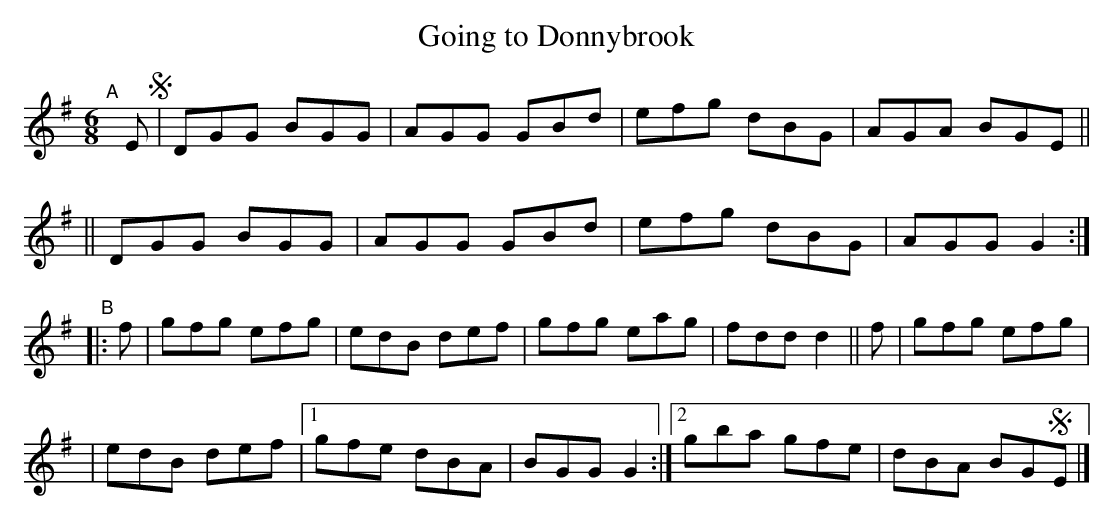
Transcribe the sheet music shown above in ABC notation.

X:1
T: Going to Donnybrook
M: 6/8
L: 1/8
K: G
"^A"[|] E !segno!|\
DGG BGG | AGG GBd | efg dBG | AGA BGE ||
|| DGG BGG | AGG GBd | efg dBG | AGG G2 :|
"^B"|: f \
|  gfg efg | edB def | gfg eag | fdd d2 || f \
|  gfg efg |
           | edB def |[1 gfe dBA | BGG G2 :|\
[2 gba gfe | dBA BG!segno!E |]
